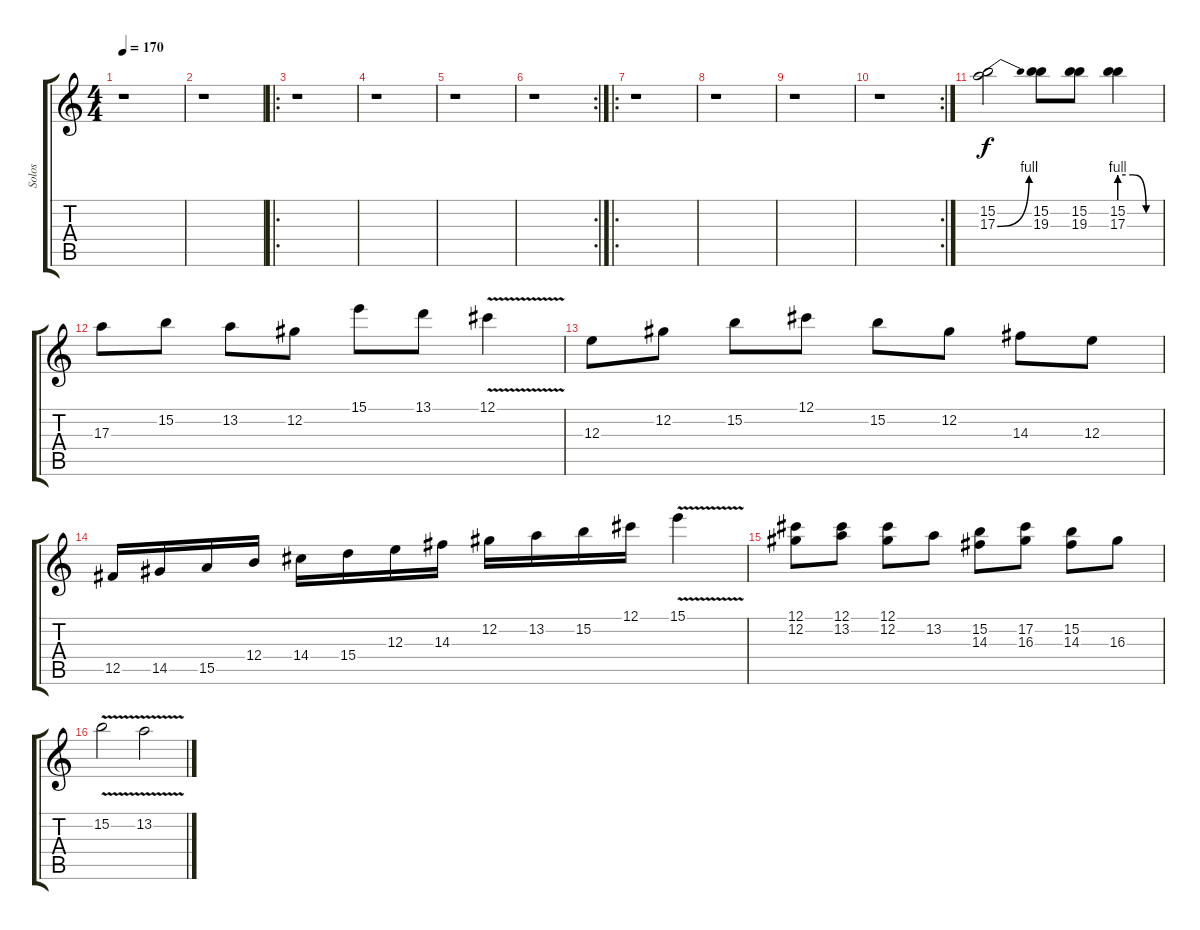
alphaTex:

\track ("Solos" "Solos") {instrument distortionguitar}
\staff {score tabs}
\tuning (Db4 Ab3 E3 B2 Gb2 Db2) {hide}
\ts (4 4)
\tempo 170
\clef g2
\ks c
r.1{dy f} |
r.1 |
\ro
r.1 |
r.1 |
r.1 |
\rc 2
r.1 |
\ro
r.1 |
r.1 |
r.1 |
\rc 2
r.1 |
(15.2 17.3{be (bend 0 0 60 4)}).2 (15.2 19.3).8 (15.2 19.3).8 (15.2 17.3{be (custom 0 4 20 4 40 0 60 0)}).4 |
17.3.8 15.2.8 13.2.8 12.2.8 15.1.8 13.1.8 12.1{v}.4 |
12.3.8 12.2.8 15.2.8 12.1.8 15.2.8 12.2.8 14.3.8 12.3.8 |
12.5.16 14.5.16 15.5.16 12.4.16 14.4.16 15.4.16 12.3.16 14.3.16 12.2.16 13.2.16 15.2.16 12.1.16 15.1{v}.4 |
(12.1 12.2).8 (12.1 13.2).8 (12.1 12.2).8 13.2.8 (15.2 14.3).8 (17.2 16.3).8 (15.2 14.3).8 16.3.8 |
15.2{v}.2 13.2{v}.2
